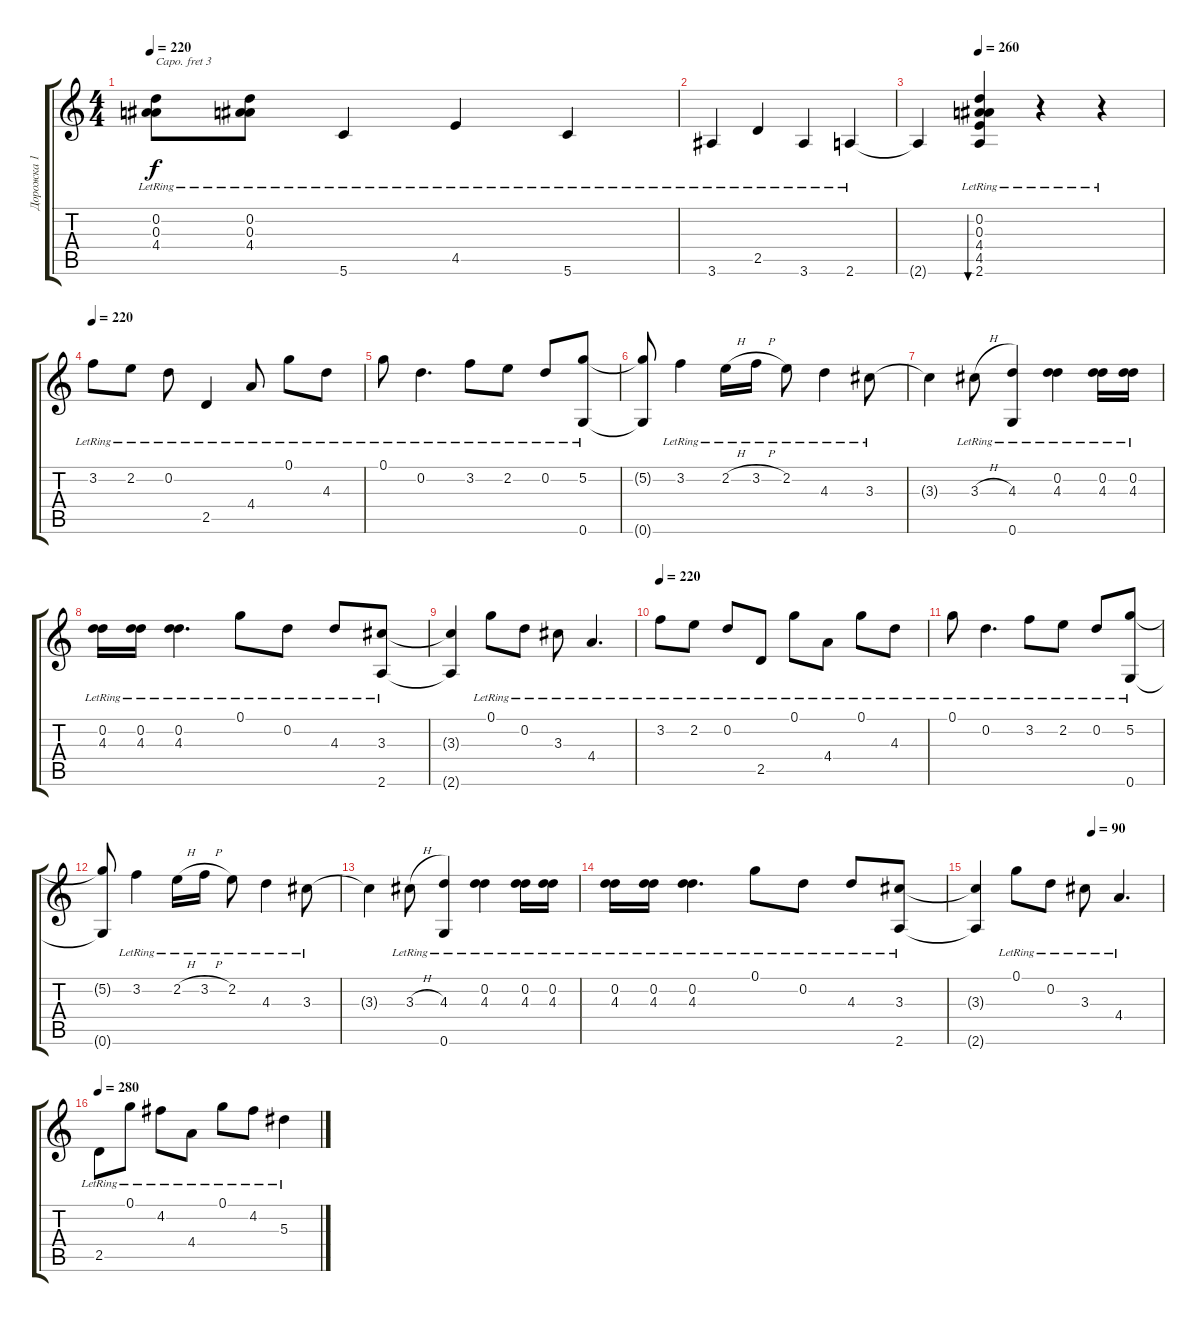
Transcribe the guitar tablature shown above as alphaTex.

\track ("Дорожка 1" "Дорожка 1") {instrument acousticguitarsteel}
\staff {score tabs}
\capo 3
\tuning (E4 B3 G3 D3 A2 E2) {hide}
\ts (4 4)
\tempo 220
\clef g2
\ks c
(0.2{lr} 0.3{lr} 4.4{lr}).8{dy f} (0.2{lr} 0.3{lr} 4.4{lr}).8 5.6{lr}.4 4.5{lr}.4 5.6{lr}.4 |
3.6{lr}.4 2.5{lr}.4 3.6{lr}.4 2.6{lr}.4 |
\tempo (260 0.25)
2.6{t}.4 (0.2{lr} 0.3{lr} 4.4{lr} 4.5{lr} 2.6{lr}).4{bu 480} r.4 r.4 |
\tempo 220
3.2{lr}.8 2.2{lr}.8 0.2{lr}.8 2.5{lr}.4 4.4{lr}.8 0.1{lr}.8 4.3{lr}.8 |
0.1{lr}.8 0.2{lr}.4{d} 3.2{lr}.8 2.2{lr}.8 0.2{lr}.8 (5.2 0.6{lr}).8 |
(5.2{t} 0.6{t}).8 3.2{lr}.4 2.2{h lr}.16 3.2{h lr}.16 2.2{lr}.8 4.3{lr}.4 3.3{lr}.8 |
3.3{t}.4 3.3{h lr}.8 (4.3{lr} 0.6{lr}).4 (0.2{lr} 4.3{lr}).4 (0.2{lr} 4.3{lr}).16 (0.2{lr} 4.3{lr}).16 |
(0.2{lr} 4.3{lr}).16 (0.2{lr} 4.3{lr}).16 (0.2{lr} 4.3{lr}).4{d} 0.1{lr}.8 0.2{lr}.8 4.3{lr}.8 (3.3{lr} 2.6{lr}).8 |
(3.3{t} 2.6{t}).4 0.1{lr}.8 0.2{lr}.8 3.3{lr}.8 4.4{lr}.4{d} |
\tempo 220
3.2{lr}.8 2.2{lr}.8 0.2{lr}.8 2.5{lr}.8 0.1{lr}.8 4.4{lr}.8 0.1{lr}.8 4.3{lr}.8 |
0.1{lr}.8 0.2{lr}.4{d} 3.2{lr}.8 2.2{lr}.8 0.2{lr}.8 (5.2{lr} 0.6{lr}).8 |
(5.2{t} 0.6{t}).8 3.2{lr}.4 2.2{h lr}.16 3.2{h lr}.16 2.2{lr}.8 4.3{lr}.4 3.3{lr}.8 |
3.3{t}.4 3.3{h lr}.8 (4.3{lr} 0.6{lr}).4 (0.2{lr} 4.3{lr}).4 (0.2{lr} 4.3{lr}).16 (0.2{lr} 4.3{lr}).16 |
(0.2{lr} 4.3{lr}).16 (0.2{lr} 4.3{lr}).16 (0.2{lr} 4.3{lr}).4{d} 0.1{lr}.8 0.2{lr}.8 4.3{lr}.8 (3.3{lr} 2.6{lr}).8 |
\tempo (90 0.625)
(3.3{t} 2.6{t}).4 0.1{lr}.8 0.2{lr}.8 3.3{lr}.8 4.4{lr}.4{d} |
\tempo 280
2.5{lr}.8 0.1{lr}.8 4.2{lr}.8 4.4{lr}.8 0.1{lr}.8 4.2{lr}.8 5.3{lr}.4
